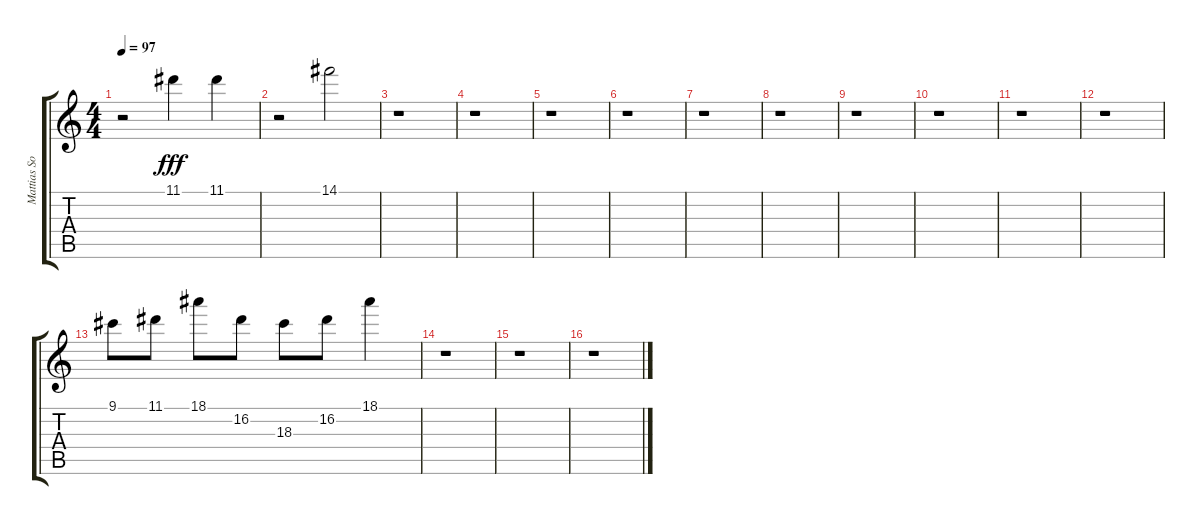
\track ("Mattias Solo" "Mattias So") {instrument distortionguitar}
\staff {score tabs}
\tuning (E4 B3 G3 D3 A2 E2) {hide}
\ts (4 4)
\tempo 97
\clef g2
\ks c
r.2{dy fff} 11.1.4 11.1.4 |
r.2 14.1.2 |
r.1 |
r.1 |
r.1 |
r.1 |
r.1 |
r.1 |
r.1 |
r.1 |
r.1 |
r.1 |
9.1.8 11.1.8 18.1.8 16.2.8 18.3.8 16.2.8 18.1.4 |
r.1 |
r.1 |
r.1
